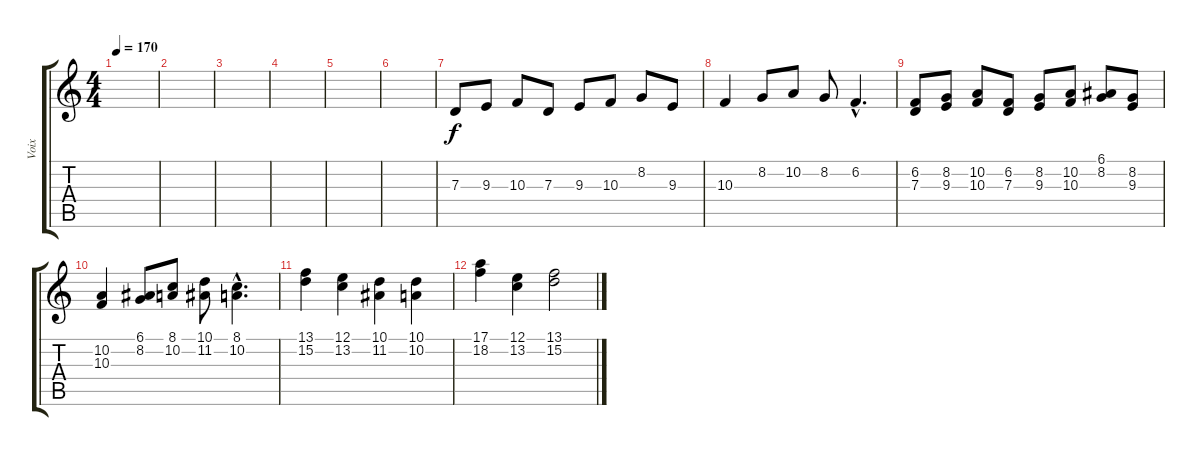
\track ("Voix" "Voix") {instrument choiraahs}
\staff {score tabs}
\tuning (E4 B3 G3 D3 A2 E2) {hide}
\ts (4 4)
\tempo 170
\clef g2
\ks c
|
|
|
|
|
|
7.3.8 9.3.8 10.3.8 7.3.8 9.3.8 10.3.8 8.2.8 9.3.8 |
10.3.4 8.2.8 10.2.8 8.2.8 6.2{hac}.4{d} |
(6.2 7.3).8 (8.2 9.3).8 (10.2 10.3).8 (6.2 7.3).8 (8.2 9.3).8 (10.2 10.3).8 (6.1 8.2).8 (8.2 9.3).8 |
(10.2 10.3).4 (6.1 8.2).8 (8.1 10.2).8 (10.1 11.2).8 (8.1{hac} 10.2{hac}).4{d} |
(13.1 15.2).4 (12.1 13.2).4 (10.1 11.2).4 (10.1 10.2).4 |
(17.1 18.2).4 (12.1 13.2).4 (13.1 15.2).2
